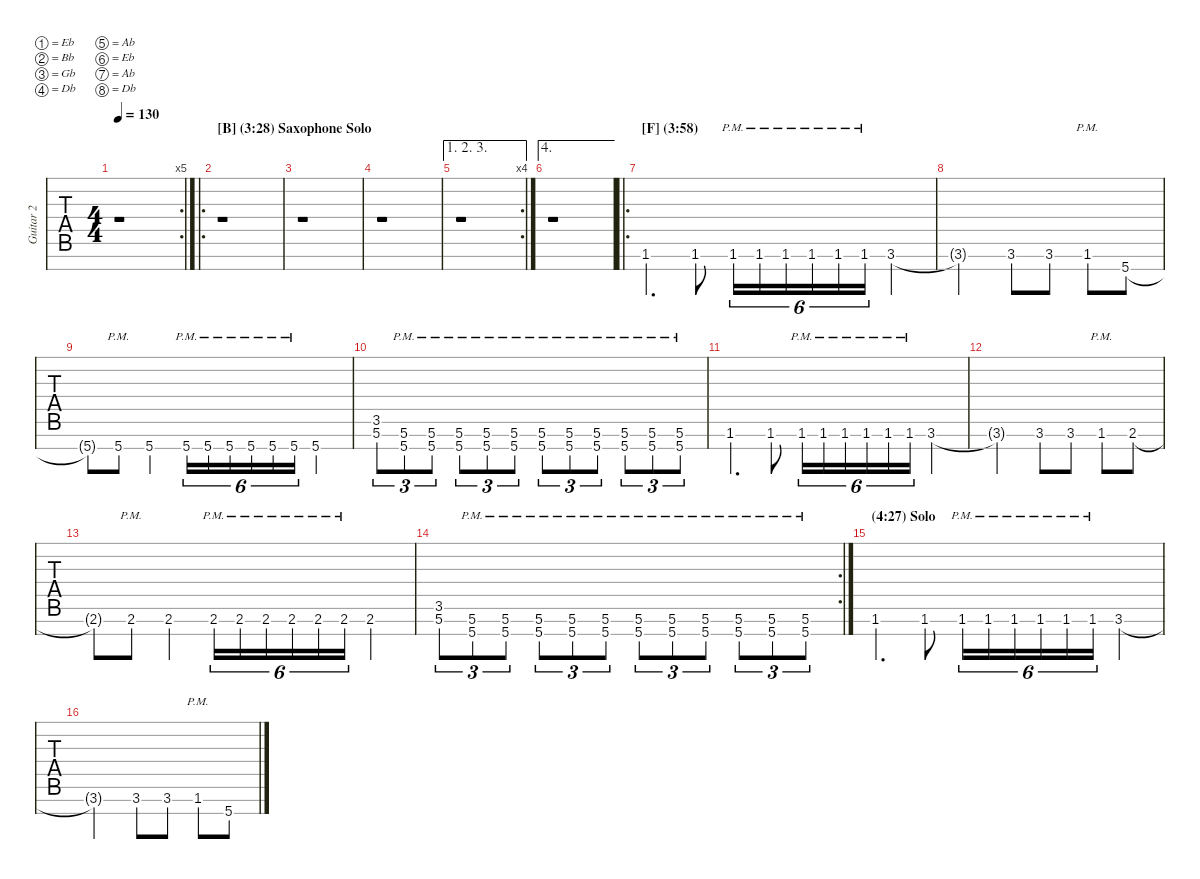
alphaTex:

\defaultSystemsLayout 4
\hideDynamics
\bracketExtendMode nobrackets
\multiTrackTrackNamePolicy allsystems
\firstSystemTrackNameMode fullname
\otherSystemsTrackNameMode fullname
\otherSystemsTrackNameOrientation horizontal
\track ("Guitar 2" "Guitar 2") {instrument overdrivenguitar}
\staff {tabs}
\tuning (Eb4 Bb3 Gb3 Db3 Ab2 Eb2 Ab1 Db1)
\rc 5
\ts (4 4)
\scale
0.97416
\tempo 130
\accidentals auto
\clef g2
\ottava regular
\simile none
\ks aminor
r.1{dy mf} |
\ro
\section ("B" "(3:28) Saxophone Solo")
\scale
1.07775 r.1 |
\scale
0.960712 r.1 |
\scale
0.971378 r.1 |
\ae (1 2 3)
\rc 4
\scale
0.990157 r.1 |
\ae 4
\scale
1.10274 r.1 |
\ro
\section ("F" "(3:58)")
\scale
1.05891 1.7.4{d} 1.7.8 1.7{pm}.16{tu (6 4)} 1.7{pm}.16{tu (6 4)} 1.7{pm}.16{tu (6 4)} 1.7{pm}.16{tu (6 4)} 1.7{pm}.16{tu (6 4)} 1.7{pm}.16{tu (6 4)} 3.7.4 |
\scale
0.988456 3.7{t}.2 3.7.8 3.7.8 1.7{pm}.8 5.8{acc #}.8 |
\scale
0.983124 5.8{t acc #}.8 5.8{pm acc #}.8 5.8{acc #}.4 5.8{pm acc #}.16{tu (6 4)} 5.8{pm acc #}.16{tu (6 4)} 5.8{pm acc #}.16{tu (6 4)} 5.8{pm acc #}.16{tu (6 4)} 5.8{pm acc #}.16{tu (6 4)} 5.8{pm acc #}.16{tu (6 4)} 5.8{acc #}.4 |
\scale
0.969513 (5.7{acc #} 3.6{acc #}).8{tu (3 2)} (5.8{pm acc #} 5.7{pm acc #}).8{tu (3 2)} (5.8{pm acc #} 5.7{pm acc #}).8{tu (3 2)} (5.8{pm acc #} 5.7{pm acc #}).8{tu (3 2)} (5.8{pm acc #} 5.7{pm acc #}).8{tu (3 2)} (5.8{pm acc #} 5.7{pm acc #}).8{tu (3 2)} (5.8{pm acc #} 5.7{pm acc #}).8{tu (3 2)} (5.8{pm acc #} 5.7{pm acc #}).8{tu (3 2)} (5.8{pm acc #} 5.7{pm acc #}).8{tu (3 2)} (5.8{pm acc #} 5.7{pm acc #}).8{tu (3 2)} (5.8{pm acc #} 5.7{pm acc #}).8{tu (3 2)} (5.8{pm acc #} 5.7{pm acc #}).8{tu (3 2)} |
\scale
1.06225 1.7.4{d} 1.7.8 1.7{pm}.16{tu (6 4)} 1.7{pm}.16{tu (6 4)} 1.7{pm}.16{tu (6 4)} 1.7{pm}.16{tu (6 4)} 1.7{pm}.16{tu (6 4)} 1.7{pm}.16{tu (6 4)} 3.7.4 |
\scale
0.982268 3.7{t}.2 3.7.8 3.7.8 1.7{pm}.8 2.7{acc #}.8 |
\scale
0.976934 2.7{t acc #}.8 2.7{pm acc #}.8 2.7{acc #}.4 2.7{pm acc #}.16{tu (6 4)} 2.7{pm acc #}.16{tu (6 4)} 2.7{pm acc #}.16{tu (6 4)} 2.7{pm acc #}.16{tu (6 4)} 2.7{pm acc #}.16{tu (6 4)} 2.7{pm acc #}.16{tu (6 4)} 2.7{acc #}.4 |
\rc 2
\scale
0.978543 (5.7{acc #} 3.6{acc #}).8{tu (3 2)} (5.8{pm acc #} 5.7{pm acc #}).8{tu (3 2)} (5.8{pm acc #} 5.7{pm acc #}).8{tu (3 2)} (5.8{pm acc #} 5.7{pm acc #}).8{tu (3 2)} (5.8{pm acc #} 5.7{pm acc #}).8{tu (3 2)} (5.8{pm acc #} 5.7{pm acc #}).8{tu (3 2)} (5.8{pm acc #} 5.7{pm acc #}).8{tu (3 2)} (5.8{pm acc #} 5.7{pm acc #}).8{tu (3 2)} (5.8{pm acc #} 5.7{pm acc #}).8{tu (3 2)} (5.8{pm acc #} 5.7{pm acc #}).8{tu (3 2)} (5.8{pm acc #} 5.7{pm acc #}).8{tu (3 2)} (5.8{pm acc #} 5.7{pm acc #}).8{tu (3 2)} |
\section ("" "(4:27) Solo")
\scale
1.024 1.7.4{d} 1.7.8 1.7{pm}.16{tu (6 4)} 1.7{pm}.16{tu (6 4)} 1.7{pm}.16{tu (6 4)} 1.7{pm}.16{tu (6 4)} 1.7{pm}.16{tu (6 4)} 1.7{pm}.16{tu (6 4)} 3.7.4 |
\scale
0.976004 3.7{t}.2 3.7.8 3.7.8 1.7{pm}.8 5.8{acc #}.8
